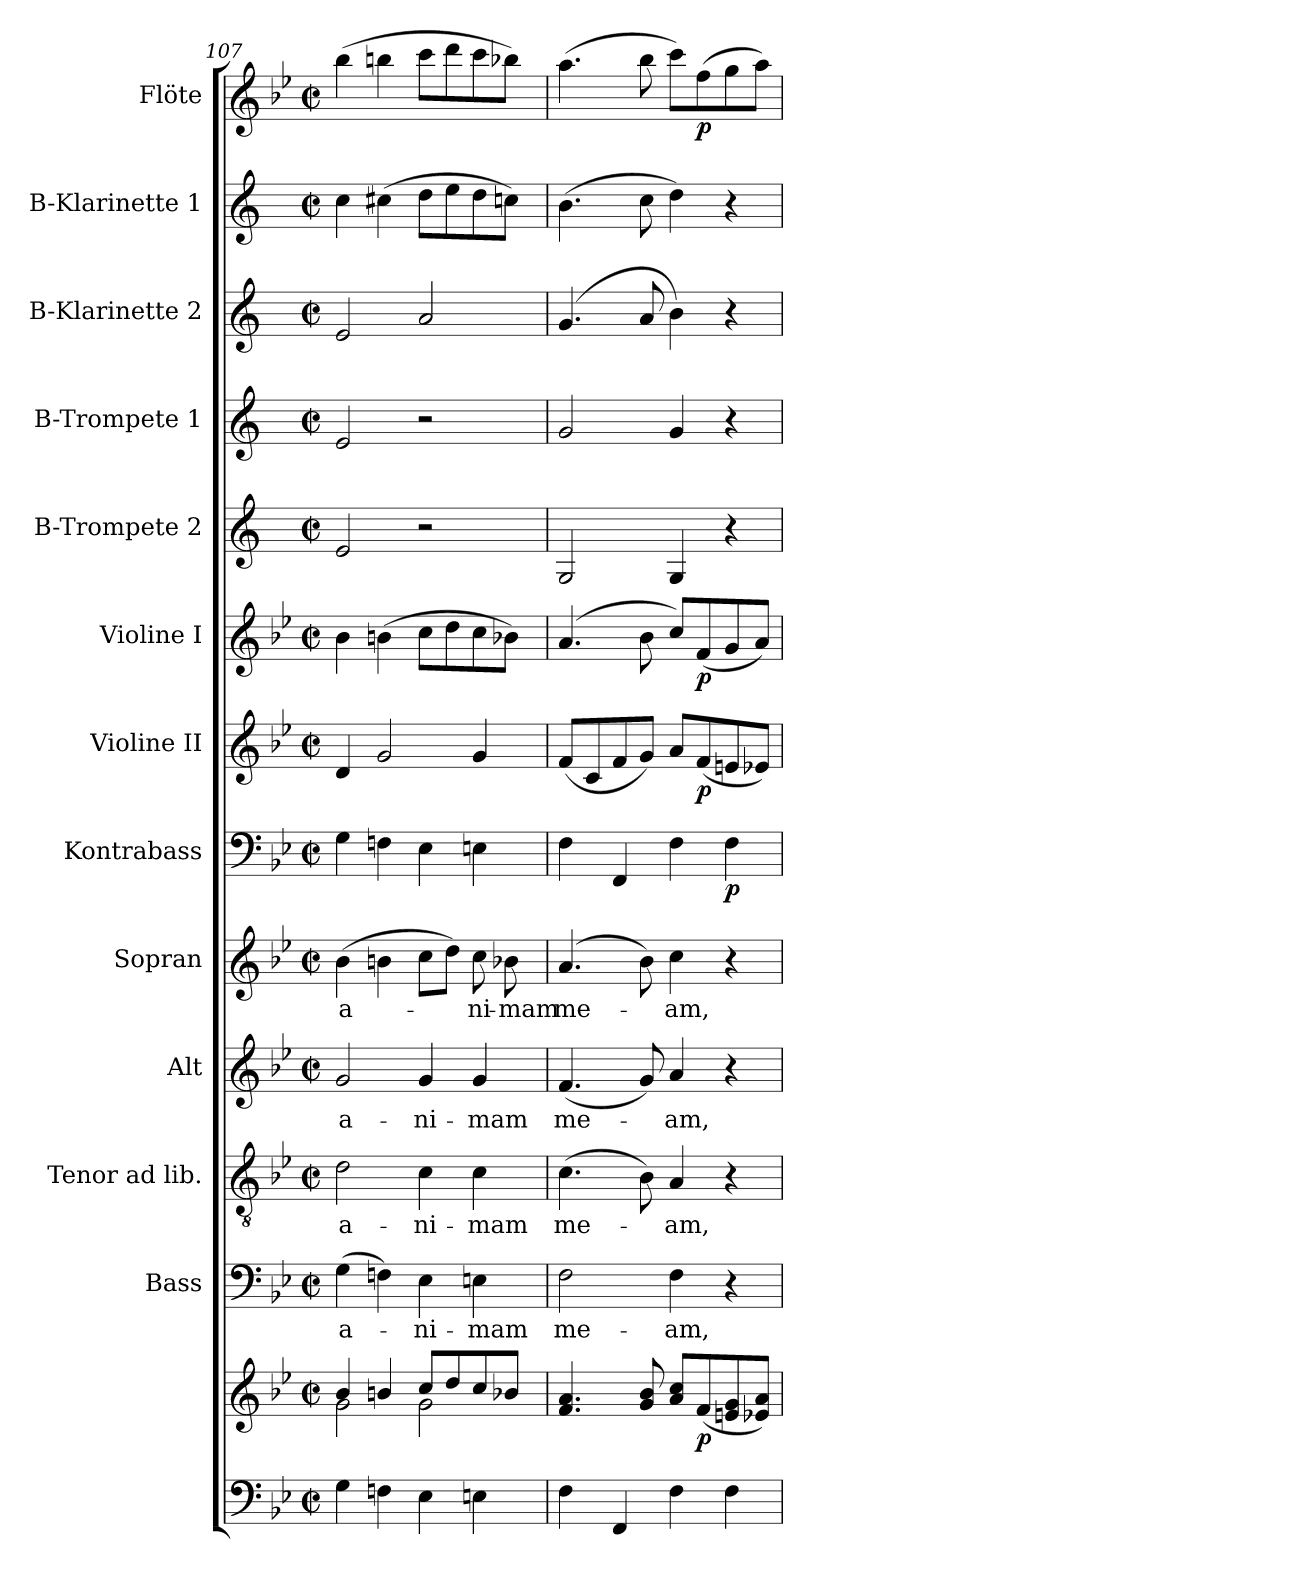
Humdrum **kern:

**kern	**kern	**dynam	**kern	**text	**kern	**text	**kern	**text	**kern	**text	**kern	**dynam	**kern	**dynam	**kern	**dynam	**kern	**kern	**kern	**kern	**kern	**dynam
*part13	*part13	*part13	*part12	*part12	*part11	*part11	*part10	*part10	*part9	*part9	*part8	*part8	*part7	*part7	*part6	*part6	*part5	*part4	*part3	*part2	*part1	*part1
*staff14	*staff13	*staff13/14	*staff12	*staff12	*staff11	*staff11	*staff10	*staff10	*staff9	*staff9	*staff8	*staff8	*staff7	*staff7	*staff6	*staff6	*staff5	*staff4	*staff3	*staff2	*staff1	*staff1
*	*	*	*I"Bass	*	*I"Tenor ad lib.	*	*I"Alt	*	*I"Sopran	*	*I"Kontrabass	*	*I"Violine II	*	*I"Violine I	*	*I"B-Trompete 2	*I"B-Trompete 1	*I"B-Klarinette 2	*I"B-Klarinette 1	*I"Flöte	*
*	*	*	*I'B.	*	*I'T.	*	*I'A.	*	*I'S.	*	*I'Kb.	*	*I'Vl. II	*	*I'Vl. I	*	*I'B Trp. 2	*I'B Trp. 1	*I'B Kl. 2	*I'B Kl. 1	*I'Fl.	*
*clefF4	*clefG2	*	*clefF4	*	*clefGv2	*	*clefG2	*	*clefG2	*	*clefF4	*	*clefG2	*	*clefG2	*	*clefG2	*clefG2	*clefG2	*clefG2	*clefG2	*
*	*	*	*	*	*	*	*	*	*	*	*ITrd7c12	*	*	*	*	*	*ITrd1c2	*ITrd1c2	*ITrd1c2	*ITrd1c2	*	*
*k[b-e-]	*k[b-e-]	*	*k[b-e-]	*	*k[b-e-]	*	*k[b-e-]	*	*k[b-e-]	*	*k[b-e-]	*	*k[b-e-]	*	*k[b-e-]	*	*k[b-e-]	*k[b-e-]	*k[b-e-]	*k[b-e-]	*k[b-e-]	*
*B-:	*B-:	*	*B-:	*	*B-:	*	*B-:	*	*B-:	*	*B-:	*	*B-:	*	*B-:	*	*B-:	*B-:	*B-:	*B-:	*B-:	*
*M2/2	*M2/2	*	*M2/2	*	*M2/2	*	*M2/2	*	*M2/2	*	*M2/2	*	*M2/2	*	*M2/2	*	*M2/2	*M2/2	*M2/2	*M2/2	*M2/2	*
*met(c|)	*met(c|)	*	*met(c|)	*	*met(c|)	*	*met(c|)	*	*met(c|)	*	*met(c|)	*	*met(c|)	*	*met(c|)	*	*met(c|)	*met(c|)	*met(c|)	*met(c|)	*met(c|)	*
=107	=107	=107	=107	=107	=107	=107	=107	=107	=107	=107	=107	=107	=107	=107	=107	=107	=107	=107	=107	=107	=107	=107
*	*^	*	*	*	*	*	*	*	*	*	*	*	*	*	*	*	*	*	*	*	*	*
!	!	!	!	!	!LO:LY:b	!	!LO:LY:b	!	!LO:LY:b	!	!LO:LY:b	!	!	!	!	!	!	!	!	!	!	!	!
4G\	4b-/	2g\	.	(>4G\	a-	2d\	a-	2g/	a-	(>4b-\	a-	4GG\	.	4d/	.	4b-\	.	2d/	2d/	2d/	4b-\	(>4bb-\	.
4Fn\	4bn/	.	.	4Fn\)	.	.	.	.	.	4bn\	.	4FFn\	.	2g/	.	(>4bn\	.	.	.	.	(>4bn\	4bbn\	.
!	!	!	!	!	!LO:LY:b	!	!LO:LY:b	!	!LO:LY:b	!	!	!	!	!	!	!	!	!	!	!	!	!	!
4E-\	8cc/L	2g\	.	4E-\	-ni-	4c\	-ni-	4g/	-ni-	8cc\L	.	4EE-\	.	.	.	8cc\L	.	2r	2r	2g/	8cc\L	8ccc\L	.
.	8dd/	.	.	.	.	.	.	.	.	8dd\J)	.	.	.	.	.	8dd\	.	.	.	.	8dd\	8ddd\	.
!	!	!	!	!	!LO:LY:b	!	!LO:LY:b	!	!LO:LY:b	!	!LO:LY:b	!	!	!	!	!	!	!	!	!	!	!	!
4En\	8cc/	.	.	4En\	-mam	4c\	-mam	4g/	-mam	8cc\	-ni-	4EEn\	.	4g/	.	8cc\	.	.	.	.	8cc\	8ccc\	.
!	!	!	!	!	!	!	!	!	!	!	!LO:LY:b	!	!	!	!	!	!	!	!	!	!	!	!
.	8b-X/J	.	.	.	.	.	.	.	.	8b-X\	-mam	.	.	.	.	8b-X\J)	.	.	.	.	8b-X\J)	8bb-X\J)	.
*	*v	*v	*	*	*	*	*	*	*	*	*	*	*	*	*	*	*	*	*	*	*	*	*
!!LO:PB:g=z
=108	=108	=108	=108	=108	=108	=108	=108	=108	=108	=108	=108	=108	=108	=108	=108	=108	=108	=108	=108	=108	=108	=108
!	!	!	!	!LO:LY:b	!	!LO:LY:b	!	!LO:LY:b	!	!LO:LY:b	!	!	!	!	!	!	!	!	!	!	!	!
4F\	4.f/ 4.a/	.	2F\	me-	(>4.c\	me-	(<4.f/	me-	(4.a/	me-	4FF\	.	(<8f/L	.	(4.a/	.	2F/	2f/	(4.f/	(>4.a\	(>4.aa\	.
.	.	.	.	.	.	.	.	.	.	.	.	.	8c/	.	.	.	.	.	.	.	.	.
4FF/	.	.	.	.	.	.	.	.	.	.	4FFF/	.	8f/	.	.	.	.	.	.	.	.	.
.	8g/ 8b-/	.	.	.	8B-\)	.	8g/)	.	8b-\)	.	.	.	8g/J)	.	8b-\	.	.	.	8g/	8b-\	8bb-\	.
!	!	!	!	!LO:LY:b	!	!LO:LY:b	!	!LO:LY:b	!	!LO:LY:b	!	!	!	!	!	!	!	!	!	!	!	!
4F\	8a/ 8cc/L	.	4F\	-am,	4A/	-am,	4a/	-am,	4cc\	-am,	4FF\	.	8a/L	.	8cc/L)	.	4F/	4f/	4a\)	4cc\)	8ccc\L)	.
!	!	!LO:DY:b	!	!	!	!	!	!	!	!	!	!	!	!LO:DY:b	!	!LO:DY:b	!	!	!	!	!	!LO:DY:b
.	(<8f/	p	.	.	.	.	.	.	.	.	.	.	(<8f/	p	(<8f/	p	.	.	.	.	(>8ff\	p
!	!	!	!	!	!	!	!	!	!	!	!	!LO:DY:b	!	!	!	!	!	!	!	!	!	!
4F\	8en/ 8g/	.	4r	.	4r	.	4r	.	4r	.	4FF\	p	8en/	.	8g/	.	4r	4r	4r	4r	8gg\	.
.	8e-X/ 8a/J)	.	.	.	.	.	.	.	.	.	.	.	8e-X/J)	.	8a/J)	.	.	.	.	.	8aa\J)	.
=	=	=	=	=	=	=	=	=	=	=	=	=	=	=	=	=	=	=	=	=	=	=
*-	*-	*-	*-	*-	*-	*-	*-	*-	*-	*-	*-	*-	*-	*-	*-	*-	*-	*-	*-	*-	*-	*-
